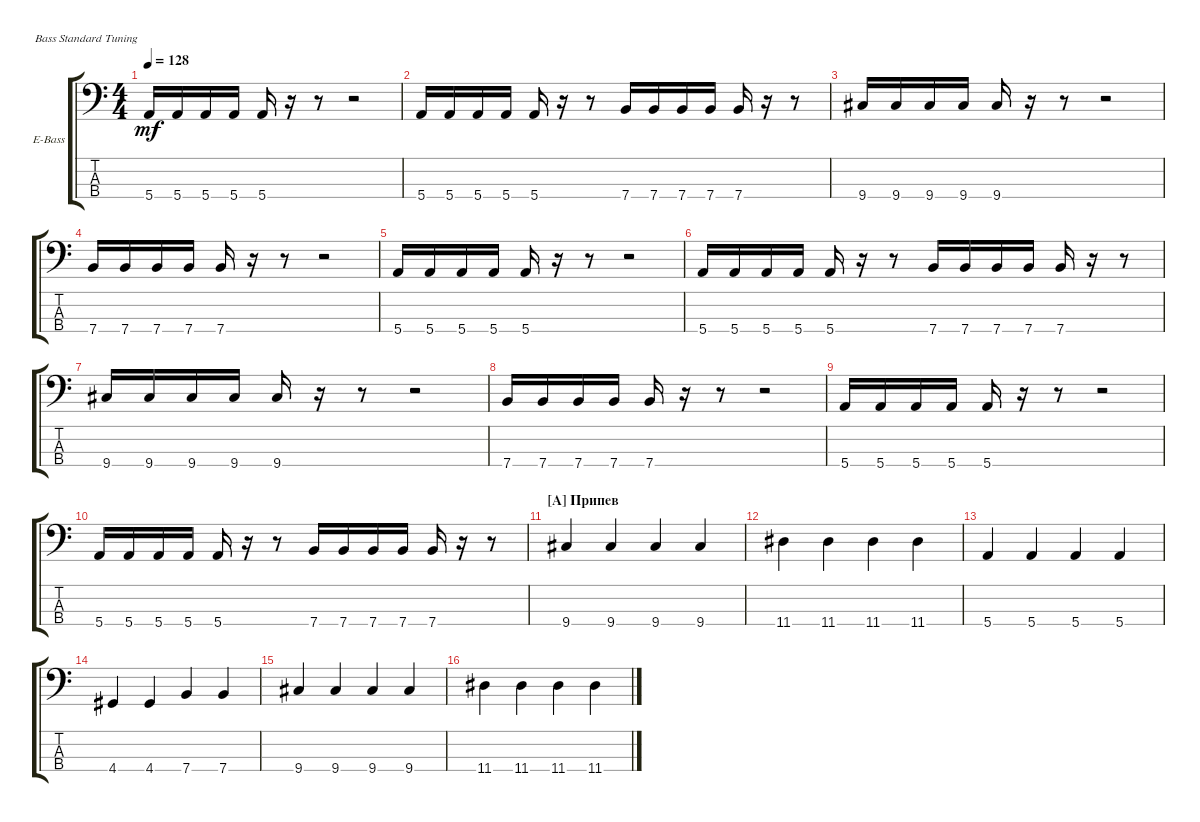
\defaultSystemsLayout 4
\bracketExtendMode groupsimilarinstruments
\firstSystemTrackNameOrientation horizontal
\otherSystemsTrackNameOrientation horizontal
\track ("Electric Bass" "E-Bass") {instrument electricbassfinger}
\staff {score tabs}
\tuning (G2 D2 A1 E1)
\ts (4 4)
\tempo 128
\clef f4
\ks c
5.4.16{dy mf} 5.4.16 5.4.16 5.4.16 5.4.16 r.16 r.8 r.2 |
5.4.16 5.4.16 5.4.16 5.4.16 5.4.16 r.16 r.8 7.4.16 7.4.16 7.4.16 7.4.16 7.4.16 r.16 r.8 |
9.4.16 9.4.16 9.4.16 9.4.16 9.4.16 r.16 r.8 r.2 |
7.4.16 7.4.16 7.4.16 7.4.16 7.4.16 r.16 r.8 r.2 |
5.4.16 5.4.16 5.4.16 5.4.16 5.4.16 r.16 r.8 r.2 |
5.4.16 5.4.16 5.4.16 5.4.16 5.4.16 r.16 r.8 7.4.16 7.4.16 7.4.16 7.4.16 7.4.16 r.16 r.8 |
9.4.16 9.4.16 9.4.16 9.4.16 9.4.16 r.16 r.8 r.2 |
7.4.16 7.4.16 7.4.16 7.4.16 7.4.16 r.16 r.8 r.2 |
5.4.16 5.4.16 5.4.16 5.4.16 5.4.16 r.16 r.8 r.2 |
5.4.16 5.4.16 5.4.16 5.4.16 5.4.16 r.16 r.8 7.4.16 7.4.16 7.4.16 7.4.16 7.4.16 r.16 r.8 |
\section ("A" "Припев")
9.4.4 9.4.4 9.4.4 9.4.4 |
11.4.4 11.4.4 11.4.4 11.4.4 |
5.4.4 5.4.4 5.4.4 5.4.4 |
4.4.4 4.4.4 7.4.4 7.4.4 |
9.4.4 9.4.4 9.4.4 9.4.4 |
11.4.4 11.4.4 11.4.4 11.4.4
